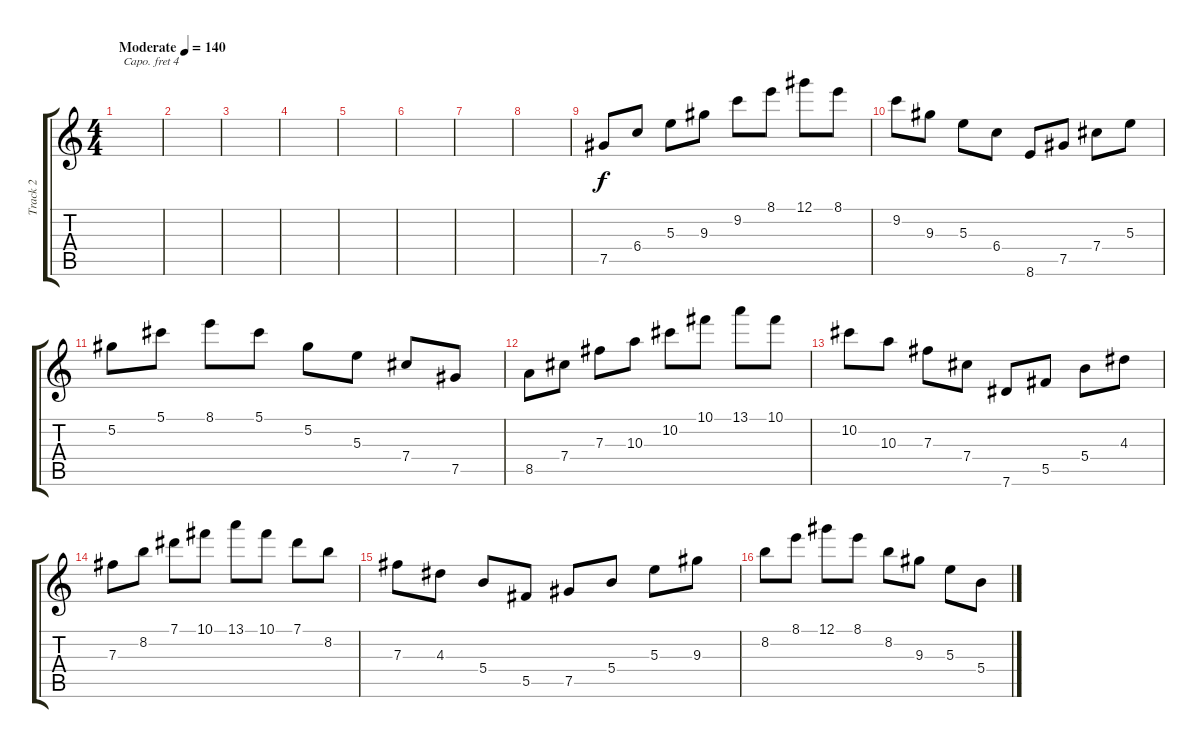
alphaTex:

\track ("Track 2" "Track 2") {instrument overdrivenguitar}
\staff {score tabs}
\capo 4
\tuning (E4 B3 G3 D3 A2 E2) {hide}
\ts (4 4)
\tempo (140 "Moderate")
\clef g2
\ks c
|
|
|
|
|
|
|
|
7.5.8 6.4.8 5.3.8 9.3.8 9.2.8 8.1.8 12.1.8 8.1.8 |
9.2.8 9.3.8 5.3.8 6.4.8 8.6.8 7.5.8 7.4.8 5.3.8 |
5.2.8 5.1.8 8.1.8 5.1.8 5.2.8 5.3.8 7.4.8 7.5.8 |
8.5.8 7.4.8 7.3.8 10.3.8 10.2.8 10.1.8 13.1.8 10.1.8 |
10.2.8 10.3.8 7.3.8 7.4.8 7.6.8 5.5.8 5.4.8 4.3.8 |
7.3.8 8.2.8 7.1.8 10.1.8 13.1.8 10.1.8 7.1.8 8.2.8 |
7.3.8 4.3.8 5.4.8 5.5.8 7.5.8 5.4.8 5.3.8 9.3.8 |
8.2.8 8.1.8 12.1.8 8.1.8 8.2.8 9.3.8 5.3.8 5.4.8
